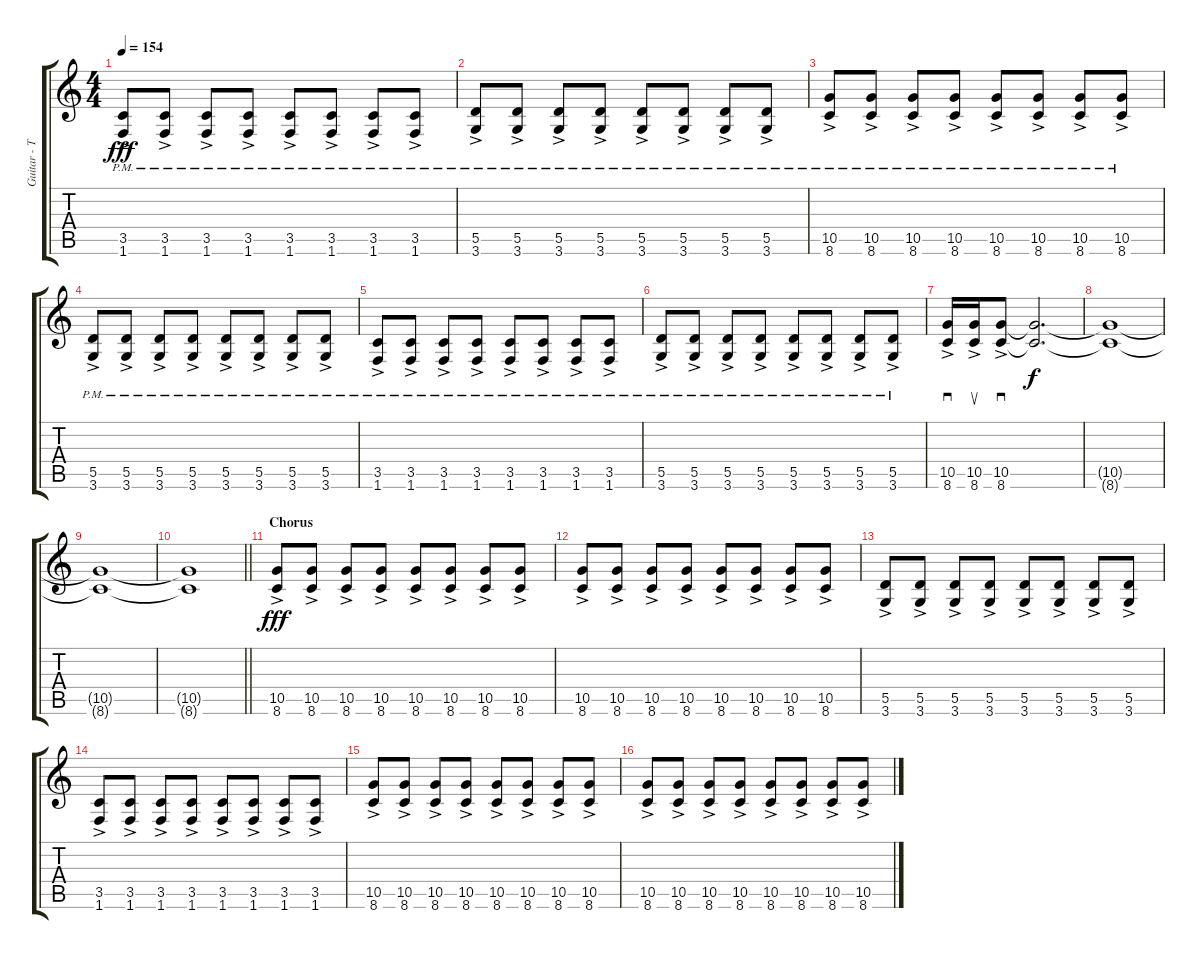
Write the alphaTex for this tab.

\track ("Guitar - Tom " "Guitar - T") {instrument overdrivenguitar}
\staff {score tabs}
\tuning (E4 B3 G3 D3 A2 E2) {hide}
\ts (4 4)
\tempo 154
\clef g2
\ks c
(3.5{ac} 1.6{ac pm}).8{dy fff} (3.5{ac} 1.6{ac pm}).8 (3.5{ac} 1.6{ac pm}).8 (3.5{ac} 1.6{ac pm}).8 (3.5{ac} 1.6{ac pm}).8 (3.5{ac} 1.6{ac pm}).8 (3.5{ac} 1.6{ac pm}).8 (3.5{ac} 1.6{ac pm}).8 |
(5.5{ac} 3.6{ac pm}).8 (5.5{ac} 3.6{ac pm}).8 (5.5{ac} 3.6{ac pm}).8 (5.5{ac} 3.6{ac pm}).8 (5.5{ac} 3.6{ac pm}).8 (5.5{ac} 3.6{ac pm}).8 (5.5{ac} 3.6{ac pm}).8 (5.5{ac} 3.6{ac pm}).8 |
(10.5{ac} 8.6{ac pm}).8 (10.5{ac} 8.6{ac pm}).8 (10.5{ac} 8.6{ac pm}).8 (10.5{ac} 8.6{ac pm}).8 (10.5{ac} 8.6{ac pm}).8 (10.5{ac} 8.6{ac pm}).8 (10.5{ac} 8.6{ac pm}).8 (10.5{ac} 8.6{ac pm}).8 |
(5.5{ac} 3.6{ac pm}).8 (5.5{ac} 3.6{ac pm}).8 (5.5{ac} 3.6{ac pm}).8 (5.5{ac} 3.6{ac pm}).8 (5.5{ac} 3.6{ac pm}).8 (5.5{ac} 3.6{ac pm}).8 (5.5{ac} 3.6{ac pm}).8 (5.5{ac} 3.6{ac pm}).8 |
(3.5{ac} 1.6{ac pm}).8 (3.5{ac} 1.6{ac pm}).8 (3.5{ac} 1.6{ac pm}).8 (3.5{ac} 1.6{ac pm}).8 (3.5{ac} 1.6{ac pm}).8 (3.5{ac} 1.6{ac pm}).8 (3.5{ac} 1.6{ac pm}).8 (3.5{ac} 1.6{ac pm}).8 |
(5.5{ac} 3.6{ac pm}).8 (5.5{ac} 3.6{ac pm}).8 (5.5{ac} 3.6{ac pm}).8 (5.5{ac} 3.6{ac pm}).8 (5.5{ac} 3.6{ac pm}).8 (5.5{ac} 3.6{ac pm}).8 (5.5{ac} 3.6{ac pm}).8 (5.5{ac} 3.6{ac pm}).8 |
(10.5{ac} 8.6{ac}).16{sd} (10.5{ac} 8.6{ac}).16{su} (10.5{ac} 8.6{ac}).8{sd} (10.5{t} 8.6{t}).2{d dy f} |
(10.5{t} 8.6{t}).1 |
(10.5{t} 8.6{t}).1 |
\barLineRight lightlight
(10.5{t} 8.6{t}).1 |
\section ("" "Chorus ")
(10.5{ac} 8.6{ac}).8{dy fff volume 16} (10.5{ac} 8.6{ac}).8 (10.5{ac} 8.6{ac}).8 (10.5{ac} 8.6{ac}).8 (10.5{ac} 8.6{ac}).8 (10.5{ac} 8.6{ac}).8 (10.5{ac} 8.6{ac}).8 (10.5{ac} 8.6{ac}).8 |
(10.5{ac} 8.6{ac}).8 (10.5{ac} 8.6{ac}).8 (10.5{ac} 8.6{ac}).8 (10.5{ac} 8.6{ac}).8 (10.5{ac} 8.6{ac}).8 (10.5{ac} 8.6{ac}).8 (10.5{ac} 8.6{ac}).8 (10.5{ac} 8.6{ac}).8 |
(5.5{ac} 3.6{ac}).8 (5.5{ac} 3.6{ac}).8 (5.5{ac} 3.6{ac}).8 (5.5{ac} 3.6{ac}).8 (5.5{ac} 3.6{ac}).8 (5.5{ac} 3.6{ac}).8 (5.5{ac} 3.6{ac}).8 (5.5{ac} 3.6{ac}).8 |
(3.5{ac} 1.6{ac}).8 (3.5{ac} 1.6{ac}).8 (3.5{ac} 1.6{ac}).8 (3.5{ac} 1.6{ac}).8 (3.5{ac} 1.6{ac}).8 (3.5{ac} 1.6{ac}).8 (3.5{ac} 1.6{ac}).8 (3.5{ac} 1.6{ac}).8 |
(10.5{ac} 8.6).8 (10.5{ac} 8.6{ac}).8 (10.5{ac} 8.6{ac}).8 (10.5{ac} 8.6{ac}).8 (10.5{ac} 8.6{ac}).8 (10.5{ac} 8.6{ac}).8 (10.5{ac} 8.6{ac}).8 (10.5{ac} 8.6{ac}).8 |
(10.5{ac} 8.6{ac}).8 (10.5{ac} 8.6{ac}).8 (10.5{ac} 8.6{ac}).8 (10.5{ac} 8.6{ac}).8 (10.5{ac} 8.6{ac}).8 (10.5{ac} 8.6{ac}).8 (10.5{ac} 8.6{ac}).8 (10.5{ac} 8.6{ac}).8
